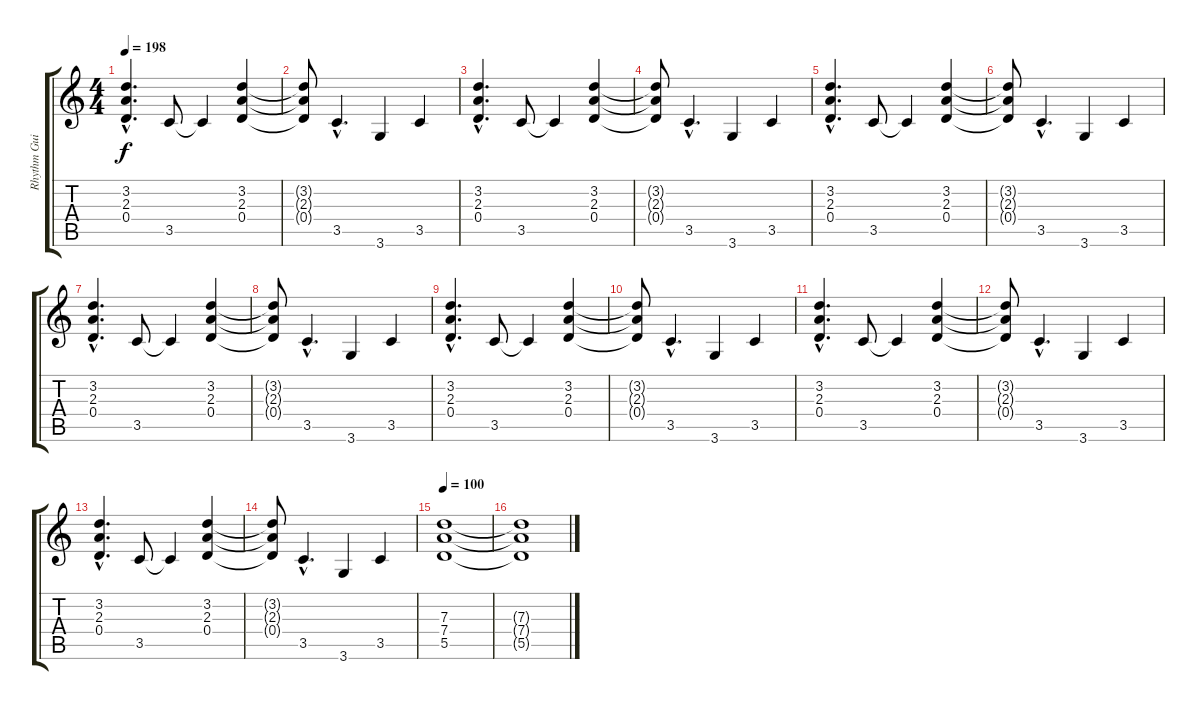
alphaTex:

\track ("Rhythm Guitar 2" "Rhythm Gui") {instrument overdrivenguitar}
\staff {score tabs}
\tuning (E4 B3 G3 D3 A2 E2) {hide}
\ts (4 4)
\tempo 198
\clef g2
\ks c
(3.2{hac} 2.3{hac} 0.4{hac}).4{d dy f} 3.5.8 3.5{t}.4 (3.2 2.3 0.4).4 |
(3.2{t} 2.3{t} 0.4{t}).8 3.5{hac}.4{d} 3.6.4 3.5.4 |
(3.2{hac} 2.3{hac} 0.4{hac}).4{d} 3.5.8 3.5{t}.4 (3.2 2.3 0.4).4 |
(3.2{t} 2.3{t} 0.4{t}).8 3.5{hac}.4{d} 3.6.4 3.5.4 |
(3.2{hac} 2.3{hac} 0.4{hac}).4{d} 3.5.8 3.5{t}.4 (3.2 2.3 0.4).4 |
(3.2{t} 2.3{t} 0.4{t}).8 3.5{hac}.4{d} 3.6.4 3.5.4 |
(3.2{hac} 2.3{hac} 0.4{hac}).4{d} 3.5.8 3.5{t}.4 (3.2 2.3 0.4).4 |
(3.2{t} 2.3{t} 0.4{t}).8 3.5{hac}.4{d} 3.6.4 3.5.4 |
(3.2{hac} 2.3{hac} 0.4{hac}).4{d} 3.5.8 3.5{t}.4 (3.2 2.3 0.4).4 |
(3.2{t} 2.3{t} 0.4{t}).8 3.5{hac}.4{d} 3.6.4 3.5.4 |
(3.2{hac} 2.3{hac} 0.4{hac}).4{d} 3.5.8 3.5{t}.4 (3.2 2.3 0.4).4 |
(3.2{t} 2.3{t} 0.4{t}).8 3.5{hac}.4{d} 3.6.4 3.5.4 |
(3.2{hac} 2.3{hac} 0.4{hac}).4{d} 3.5.8 3.5{t}.4 (3.2 2.3 0.4).4 |
(3.2{t} 2.3{t} 0.4{t}).8 3.5{hac}.4{d} 3.6.4 3.5.4 |
\tempo 100
(7.3 7.4 5.5).1 |
(7.3{t} 7.4{t} 5.5{t}).1
